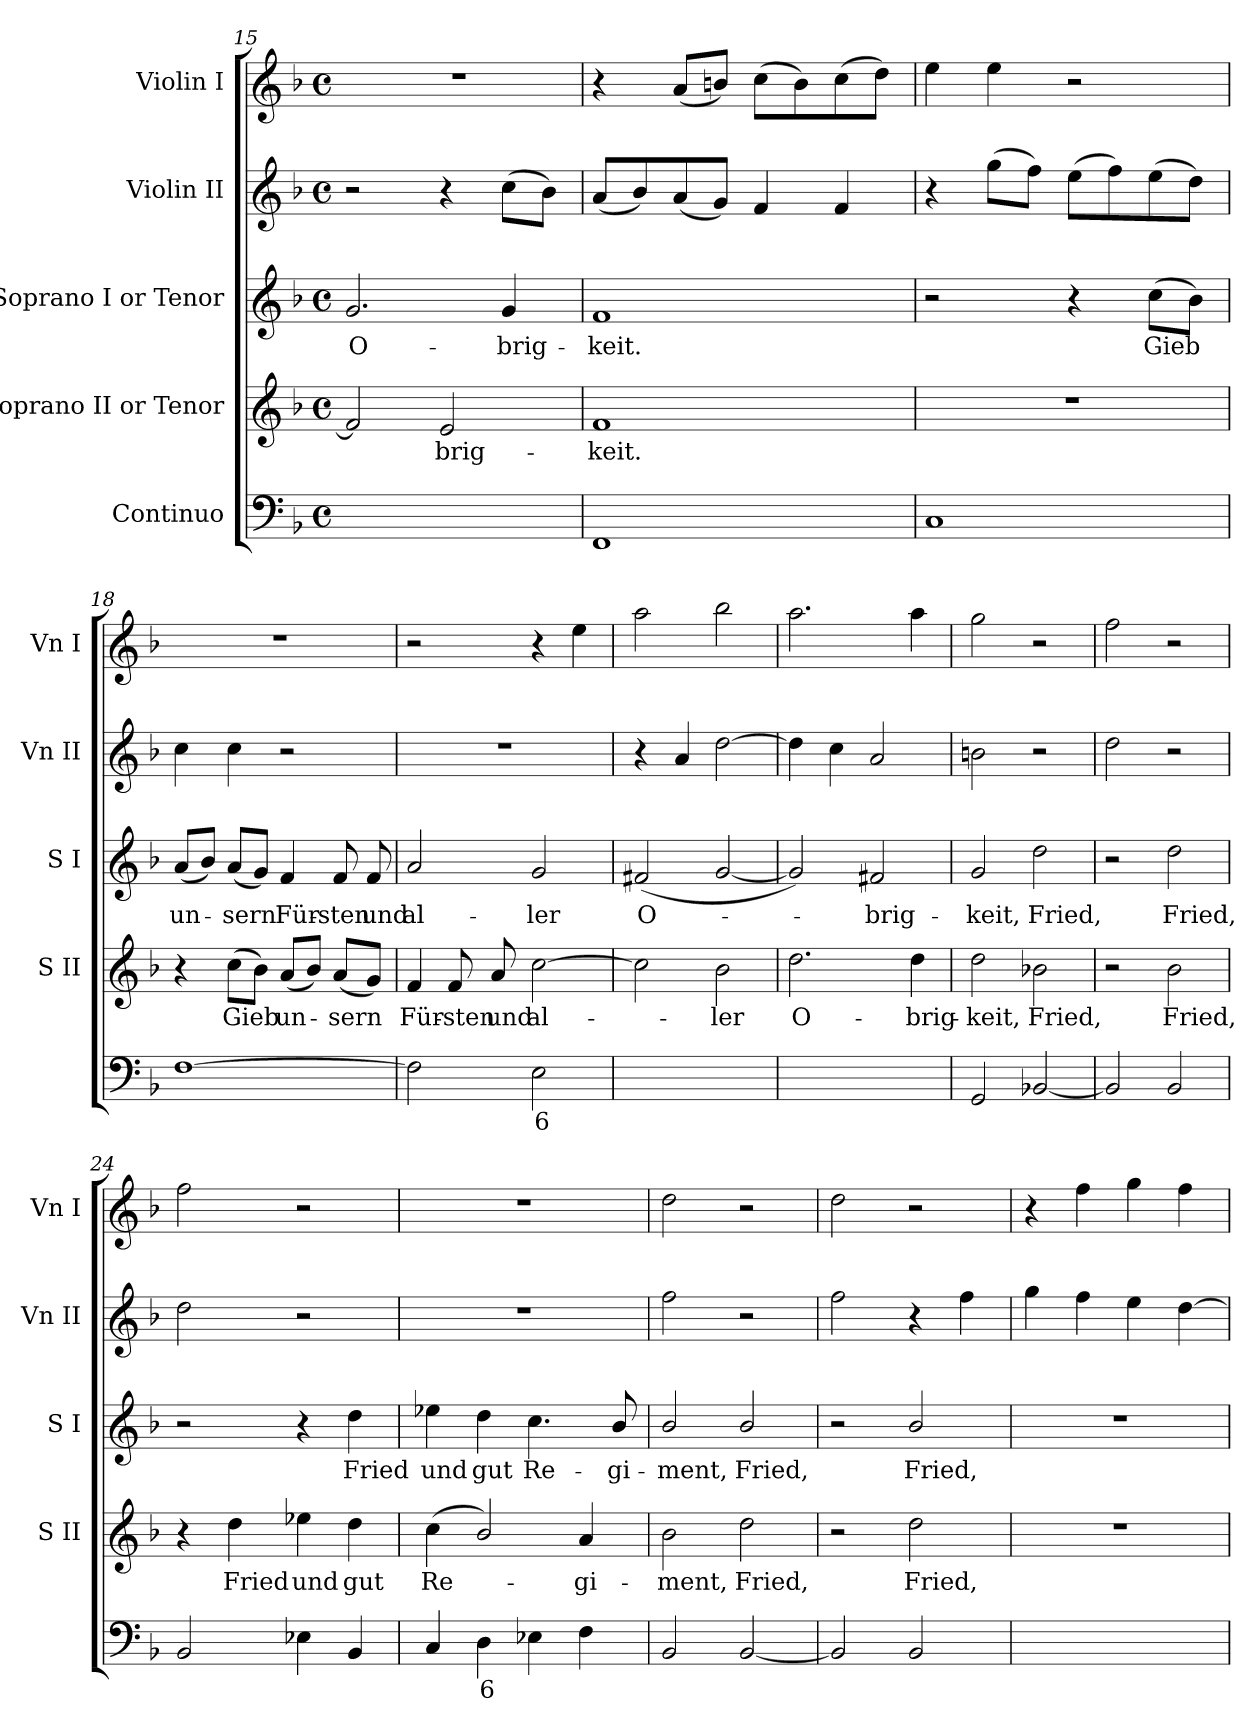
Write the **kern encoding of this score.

**kern	**text	**text	**kern	**text	**kern	**text	**kern	**kern
*part5	*part5	*part5	*part4	*part4	*part3	*part3	*part2	*part1
*staff5	*staff5	*staff5	*staff4	*staff4	*staff3	*staff3	*staff2	*staff1
*I"Continuo	*	*	*I"Soprano II or Tenor	*	*I"Soprano I or Tenor	*	*I"Violin II	*I"Violin I
*	*	*	*I'S II	*	*I'S I	*	*I'Vn II	*I'Vn I
*clefF4	*	*	*clefG2	*	*clefG2	*	*clefG2	*clefG2
*k[b-]	*	*	*k[b-]	*	*k[b-]	*	*k[b-]	*k[b-]
*F:	*	*	*F:	*	*F:	*	*F:	*F:
*M4/4	*	*	*M4/4	*	*M4/4	*	*M4/4	*M4/4
*met(c)	*	*	*met(c)	*	*met(c)	*	*met(c)	*met(c)
=15	=15	=15	=15	=15	=15	=15	=15	=15
!	!LO:LY:b	!	!	!	!	!LO:LY:b	!	!
[2Cyy	4	.	2f]	.	2.g	O-	2r	1r
!	!LO:LY:b	!	!	!LO:LY:b	!	!	!	!
2Cyy]	3	.	2e	brig-	.	.	4r	.
!	!	!	!	!	!	!LO:LY:b	!	!
.	.	.	.	.	4g	-brig-	(>8ccL	.
.	.	.	.	.	.	.	8b-J)	.
=16	=16	=16	=16	=16	=16	=16	=16	=16
!	!	!	!	!LO:LY:b	!	!LO:LY:b	!	!
1FF	.	.	1f	-keit.	1f	-keit.	(<8aL	4r
.	.	.	.	.	.	.	8b-)	.
.	.	.	.	.	.	.	(<8a	(<8aL
.	.	.	.	.	.	.	8gJ)	8bnJ)
.	.	.	.	.	.	.	4f	(>8ccL
.	.	.	.	.	.	.	.	8b)
.	.	.	.	.	.	.	4f	(>8cc
.	.	.	.	.	.	.	.	8ddJ)
=17	=17	=17	=17	=17	=17	=17	=17	=17
1C	.	.	1r	.	2r	.	4r	4ee
.	.	.	.	.	.	.	(>8ggL	4ee
.	.	.	.	.	.	.	8ffJ)	.
.	.	.	.	.	4r	.	(>8eeL	2r
.	.	.	.	.	.	.	8ff)	.
!	!	!	!	!	!	!LO:LY:b	!	!
.	.	.	.	.	(>8ccL	Gieb	(>8ee	.
.	.	.	.	.	8b-J)	.	8ddJ)	.
=18	=18	=18	=18	=18	=18	=18	=18	=18
!	!	!	!	!	!	!LO:LY:b	!	!
[1F	.	.	4r	.	(<8aL	un-	4cc	1r
.	.	.	.	.	8b-J)	.	.	.
!	!	!	!	!LO:LY:b	!	!LO:LY:b	!	!
.	.	.	(>8ccL	Gieb	(<8aL	sern	4cc	.
.	.	.	8b-J)	.	8gJ)	.	.	.
!	!	!	!	!LO:LY:b	!	!LO:LY:b	!	!
.	.	.	(<8aL	un-	4f	Für-	2r	.
.	.	.	8b-J)	.	.	.	.	.
!	!	!	!	!LO:LY:b	!	!LO:LY:b	!	!
.	.	.	(<8aL	sern	8f	-sten	.	.
!	!	!	!	!	!	!LO:LY:b	!	!
.	.	.	8gJ)	.	8f	und	.	.
=19	=19	=19	=19	=19	=19	=19	=19	=19
!	!	!	!	!LO:LY:b	!	!LO:LY:b	!	!
2F]	.	.	4f	Für-	2a	al-	1r	2r
!	!	!	!	!LO:LY:b	!	!	!	!
.	.	.	8f	-sten	.	.	.	.
!	!	!	!	!LO:LY:b	!	!	!	!
.	.	.	8a	und	.	.	.	.
!	!LO:LY:b	!	!	!LO:LY:b	!	!LO:LY:b	!	!
2E	6	.	[2cc	al-	2g	-ler	.	4r
.	.	.	.	.	.	.	.	4ee
!!LO:LB:g=z
=20	=20	=20	=20	=20	=20	=20	=20	=20
!	!LO:LY:b	!	!	!	!	!LO:LY:b	!	!
[2Dyy	7	.	2cc]	.	(<2f#X	O-	4r	2aa
.	.	.	.	.	.	.	4a	.
!	!LO:LY:b	!LO:LY:b	!	!LO:LY:b	!	!	!	!
2Dyy]	6	4	2b-	ler	[2g	.	[2dd	2bb-
=21	=21	=21	=21	=21	=21	=21	=21	=21
!	!LO:LY:b	!	!	!LO:LY:b	!	!	!	!
[2Dyy	4	.	2.dd	O-	2g])	.	4dd]	2.aa
.	.	.	.	.	.	.	4cc	.
!	!	!	!	!	!	!LO:LY:b	!	!
2Dyy]	.	.	.	.	2f#X	brig-	2a	.
!	!	!	!	!LO:LY:b	!	!	!	!
.	.	.	4dd	-brig-	.	.	.	4aa
=22	=22	=22	=22	=22	=22	=22	=22	=22
!	!	!	!	!LO:LY:b	!	!LO:LY:b	!	!
2GG	.	.	2dd	-keit,	2g	-keit,	2bn	2gg
!	!	!	!	!LO:LY:b	!	!LO:LY:b	!	!
[2BB-X	.	.	2b-X	Fried,	2dd	Fried,	2r	2r
=23	=23	=23	=23	=23	=23	=23	=23	=23
2BB-]	.	.	2r	.	2r	.	2dd	2ff
!	!	!	!	!LO:LY:b	!	!LO:LY:b	!	!
2BB-	.	.	2b-	Fried,	2dd	Fried,	2r	2r
=24	=24	=24	=24	=24	=24	=24	=24	=24
2BB-	.	.	4r	.	2r	.	2dd	2ff
!	!	!	!	!LO:LY:b	!	!	!	!
.	.	.	4dd	Fried	.	.	.	.
!	!	!	!	!LO:LY:b	!	!	!	!
4E-X	.	.	4ee-X	und	4r	.	2r	2r
!	!	!	!	!LO:LY:b	!	!LO:LY:b	!	!
4BB-	.	.	4dd	gut	4dd	Fried	.	.
=25	=25	=25	=25	=25	=25	=25	=25	=25
!	!	!	!	!LO:LY:b	!	!LO:LY:b	!	!
4C	.	.	(<4cc	Re-	4ee-X	und	1r	1r
!	!LO:LY:b	!	!	!	!	!LO:LY:b	!	!
4D	6	.	2b-/)	.	4dd	gut	.	.
!	!	!	!	!	!	!LO:LY:b	!	!
4E-X	.	.	.	.	4.cc	Re-	.	.
!	!	!	!	!LO:LY:b	!	!	!	!
4F	.	.	4a	gi-	.	.	.	.
!	!	!	!	!	!	!LO:LY:b	!	!
.	.	.	.	.	8b-/	-gi-	.	.
!!LO:LB:g=z
=26	=26	=26	=26	=26	=26	=26	=26	=26
!	!	!	!	!LO:LY:b	!	!LO:LY:b	!	!
2BB-	.	.	2b-	-ment,	2b-/	-ment,	2ff	2dd
!	!	!	!	!LO:LY:b	!	!LO:LY:b	!	!
[2BB-	.	.	2dd	Fried,	2b-/	Fried,	2r	2r
=27	=27	=27	=27	=27	=27	=27	=27	=27
2BB-]	.	.	2r	.	2r	.	2ff	2dd
!	!	!	!	!LO:LY:b	!	!LO:LY:b	!	!
2BB-	.	.	2dd	Fried,	2b-/	Fried,	4r	2r
.	.	.	.	.	.	.	4ff	.
=28	=28	=28	=28	=28	=28	=28	=28	=28
!	!LO:LY:b	!	!	!	!	!	!	!
[4BB-yy	6	.	1r	.	1r	.	4gg	4r
!	!LO:LY:b	!	!	!	!	!	!	!
4BB-yy]	5	.	.	.	.	.	4ff	4ff
!	!LO:LY:b	!	!	!	!	!	!	!
[4GGyy	6	.	.	.	.	.	4ee	4gg
!	!LO:LY:b	!	!	!	!	!	!	!
4GGyy]	5	.	.	.	.	.	[4dd	4ff
=	=	=	=	=	=	=	=	=
*-	*-	*-	*-	*-	*-	*-	*-	*-
